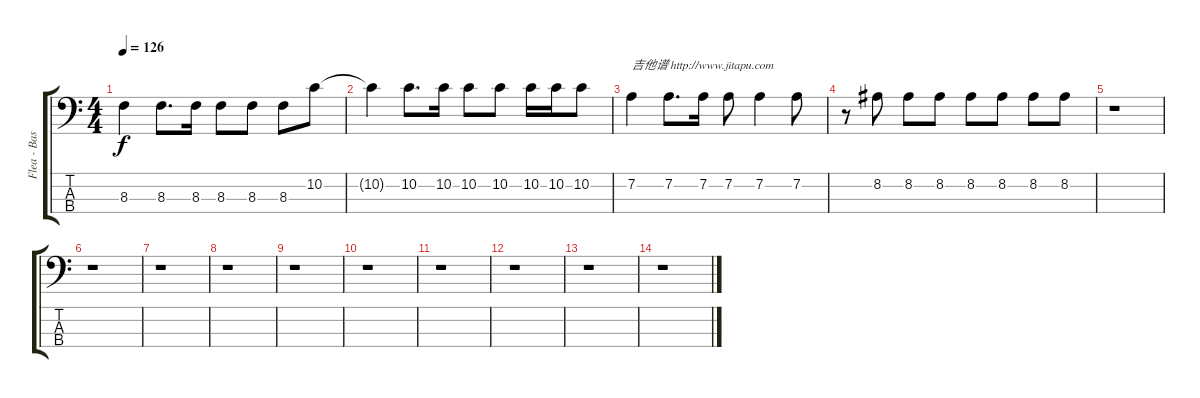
\track ("Flea - Bass" "Flea - Bas") {instrument electricbassfinger}
\staff {score tabs}
\tuning (G2 D2 A1 D1) {hide}
\ts (4 4)
\tempo 126
\clef f4
\ks c
8.3.4{dy f} 8.3.8{d} 8.3.16 8.3.8 8.3.8 8.3.8 10.2.8 |
10.2{t}.4 10.2.8{d} 10.2.16 10.2.8 10.2.8 10.2.16 10.2.16 10.2.8 |
7.2.4{txt "吉他谱 http://www.jitapu.com"} 7.2.8{d} 7.2.16 7.2.8 7.2.4 7.2.8 |
r.8 8.2.8 8.2.8 8.2.8 8.2.8 8.2.8 8.2.8 8.2.8 |
r.1 |
r.1 |
r.1 |
r.1 |
r.1 |
r.1 |
r.1 |
r.1 |
r.1 |
r.1
